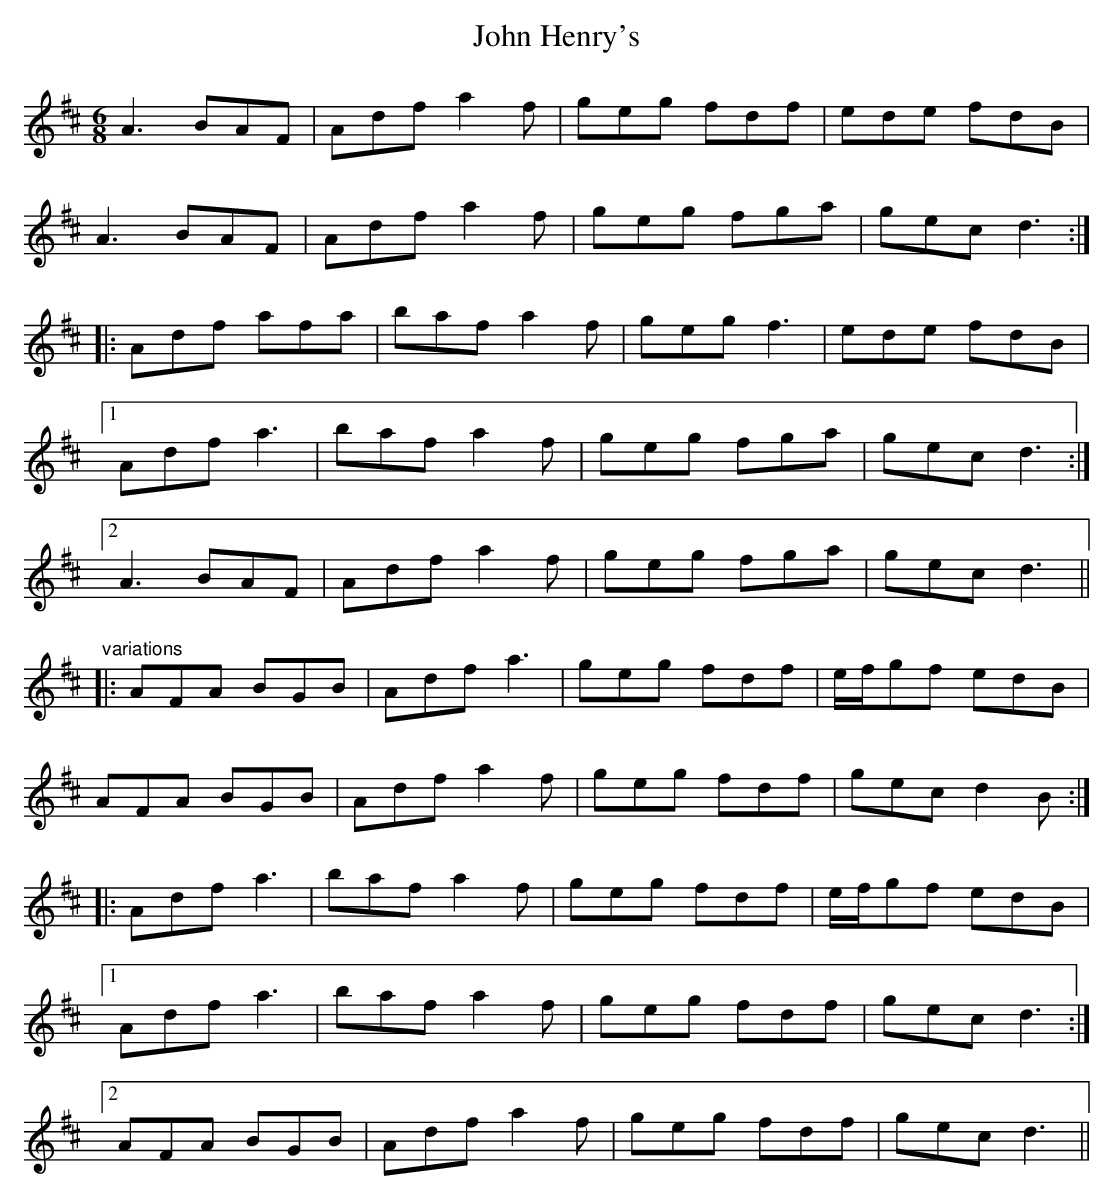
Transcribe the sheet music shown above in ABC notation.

X:1
T:John Henry's
M:6/8
K:D
A3 BAF|Adf a2f|geg fdf|ede fdB|
A3 BAF|Adf a2f|geg fga|gec d3:|
|:Adf afa|baf a2f|geg f3|ede fdB|
[1 Adf a3|baf a2f|geg fga|gec d3:|
[2 A3 BAF|Adf a2f|geg fga|gec d3||
"variations"
|:AFA BGB|Adf a3|geg fdf|e/f/gf edB|
AFA BGB|Adf a2f|geg fdf|gec d2B:|
|:Adf a3|baf a2f|geg fdf|e/f/gf edB|
[1 Adf a3|baf a2f|geg fdf|gec d3:|
[2 AFA BGB|Adf a2f|geg fdf|gec d3||
